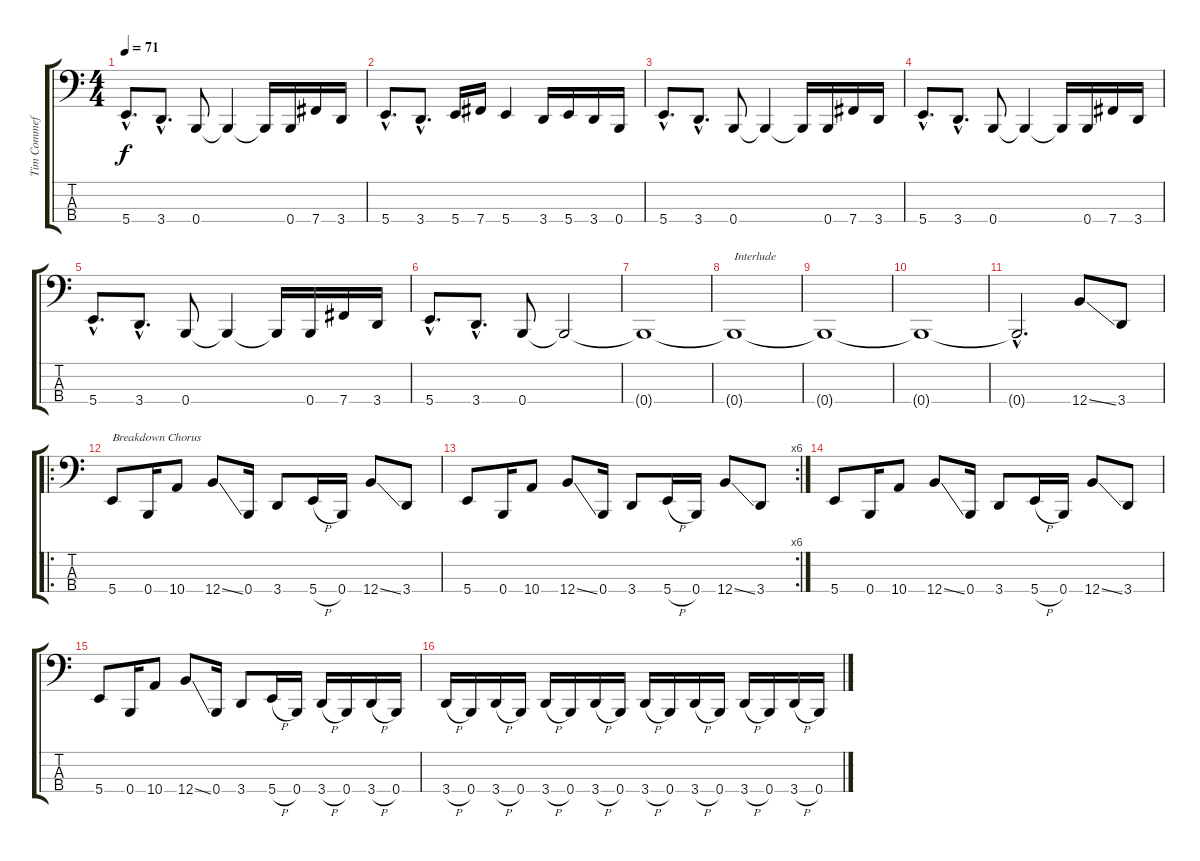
\track ("Tim Commeford" "Tim Commef") {instrument electricbassfinger}
\staff {score tabs}
\tuning (E2 B1 Ab1 B0) {hide}
\ts (4 4)
\tempo 71
\clef f4
\ks c
5.4{hac}.8{d dy f} 3.4{hac}.8{d} 0.4.8 0.4{t}.4 0.4{t}.16 0.4.16 7.4.16 3.4.16 |
5.4{hac}.8{d} 3.4{hac}.8{d} 5.4.16 7.4.16 5.4.4 3.4.16 5.4.16 3.4.16 0.4.16 |
5.4{hac}.8{d} 3.4{hac}.8{d} 0.4.8 0.4{t}.4 0.4{t}.16 0.4.16 7.4.16 3.4.16 |
5.4{hac}.8{d} 3.4{hac}.8{d} 0.4.8 0.4{t}.4 0.4{t}.16 0.4.16 7.4.16 3.4.16 |
5.4{hac}.8{d} 3.4{hac}.8{d} 0.4.8 0.4{t}.4 0.4{t}.16 0.4.16 7.4.16 3.4.16 |
5.4{hac}.8{d} 3.4{hac}.8{d} 0.4.8 0.4{t}.2 |
0.4{t}.1 |
0.4{t}.1{txt "Interlude"} |
0.4{t}.1 |
0.4{t}.1 |
0.4{hac t}.2{d} 12.4{ss}.8 3.4.8 |
\ro
5.4.8{txt "Breakdown Chorus"} 0.4.16 10.4.8 12.4{ss}.8 0.4.16 3.4.8 5.4{h}.16 0.4.16 12.4{ss}.8 3.4.8 |
\rc 6
5.4.8 0.4.16 10.4.8 12.4{ss}.8 0.4.16 3.4.8 5.4{h}.16 0.4.16 12.4{ss}.8 3.4.8 |
5.4.8 0.4.16 10.4.8 12.4{ss}.8 0.4.16 3.4.8 5.4{h}.16 0.4.16 12.4{ss}.8 3.4.8 |
5.4.8 0.4.16 10.4.8 12.4{ss}.8 0.4.16 3.4.8 5.4{h}.16 0.4.16 3.4{h}.16 0.4.16 3.4{h}.16 0.4.16 |
3.4{h}.16 0.4.16 3.4{h}.16 0.4.16 3.4{h}.16 0.4.16 3.4{h}.16 0.4.16 3.4{h}.16 0.4.16 3.4{h}.16 0.4.16 3.4{h}.16 0.4.16 3.4{h}.16 0.4.16
